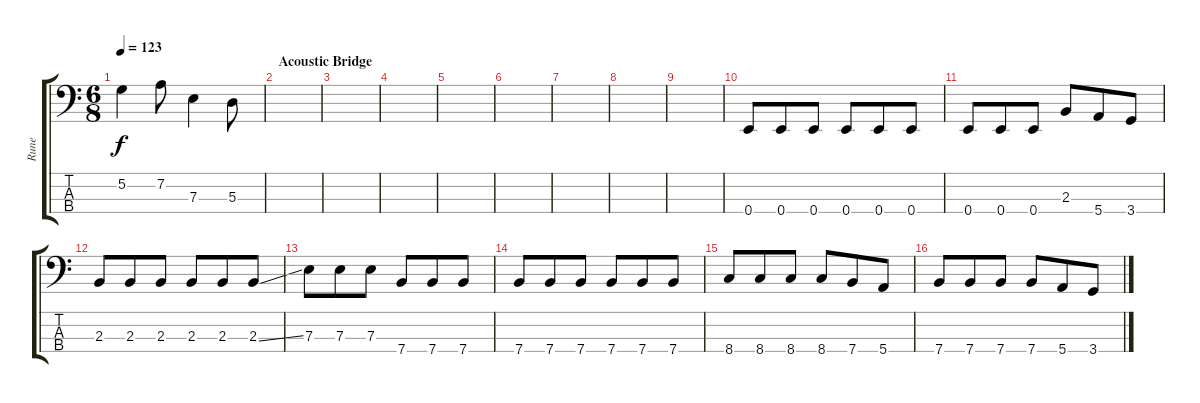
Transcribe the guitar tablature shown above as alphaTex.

\track ("Rune" "Rune") {instrument electricbassfinger}
\staff {score tabs}
\tuning (G2 D2 A1 E1) {hide}
\ts (6 8)
\tempo 123
\clef f4
\ks c
5.2.4{dy f} 7.2.8 7.3.4 5.3.8 |
\section ("" "Acoustic Bridge")
|
|
|
|
|
|
|
|
0.4.8 0.4.8 0.4.8 0.4.8 0.4.8 0.4.8 |
0.4.8 0.4.8 0.4.8 2.3.8 5.4.8 3.4.8 |
2.3.8 2.3.8 2.3.8 2.3.8 2.3.8 2.3{ss}.8 |
7.3.8 7.3.8 7.3.8 7.4.8 7.4.8 7.4.8 |
7.4.8 7.4.8 7.4.8 7.4.8 7.4.8 7.4.8 |
8.4.8 8.4.8 8.4.8 8.4.8 7.4.8 5.4.8 |
7.4.8 7.4.8 7.4.8 7.4.8 5.4.8 3.4.8
